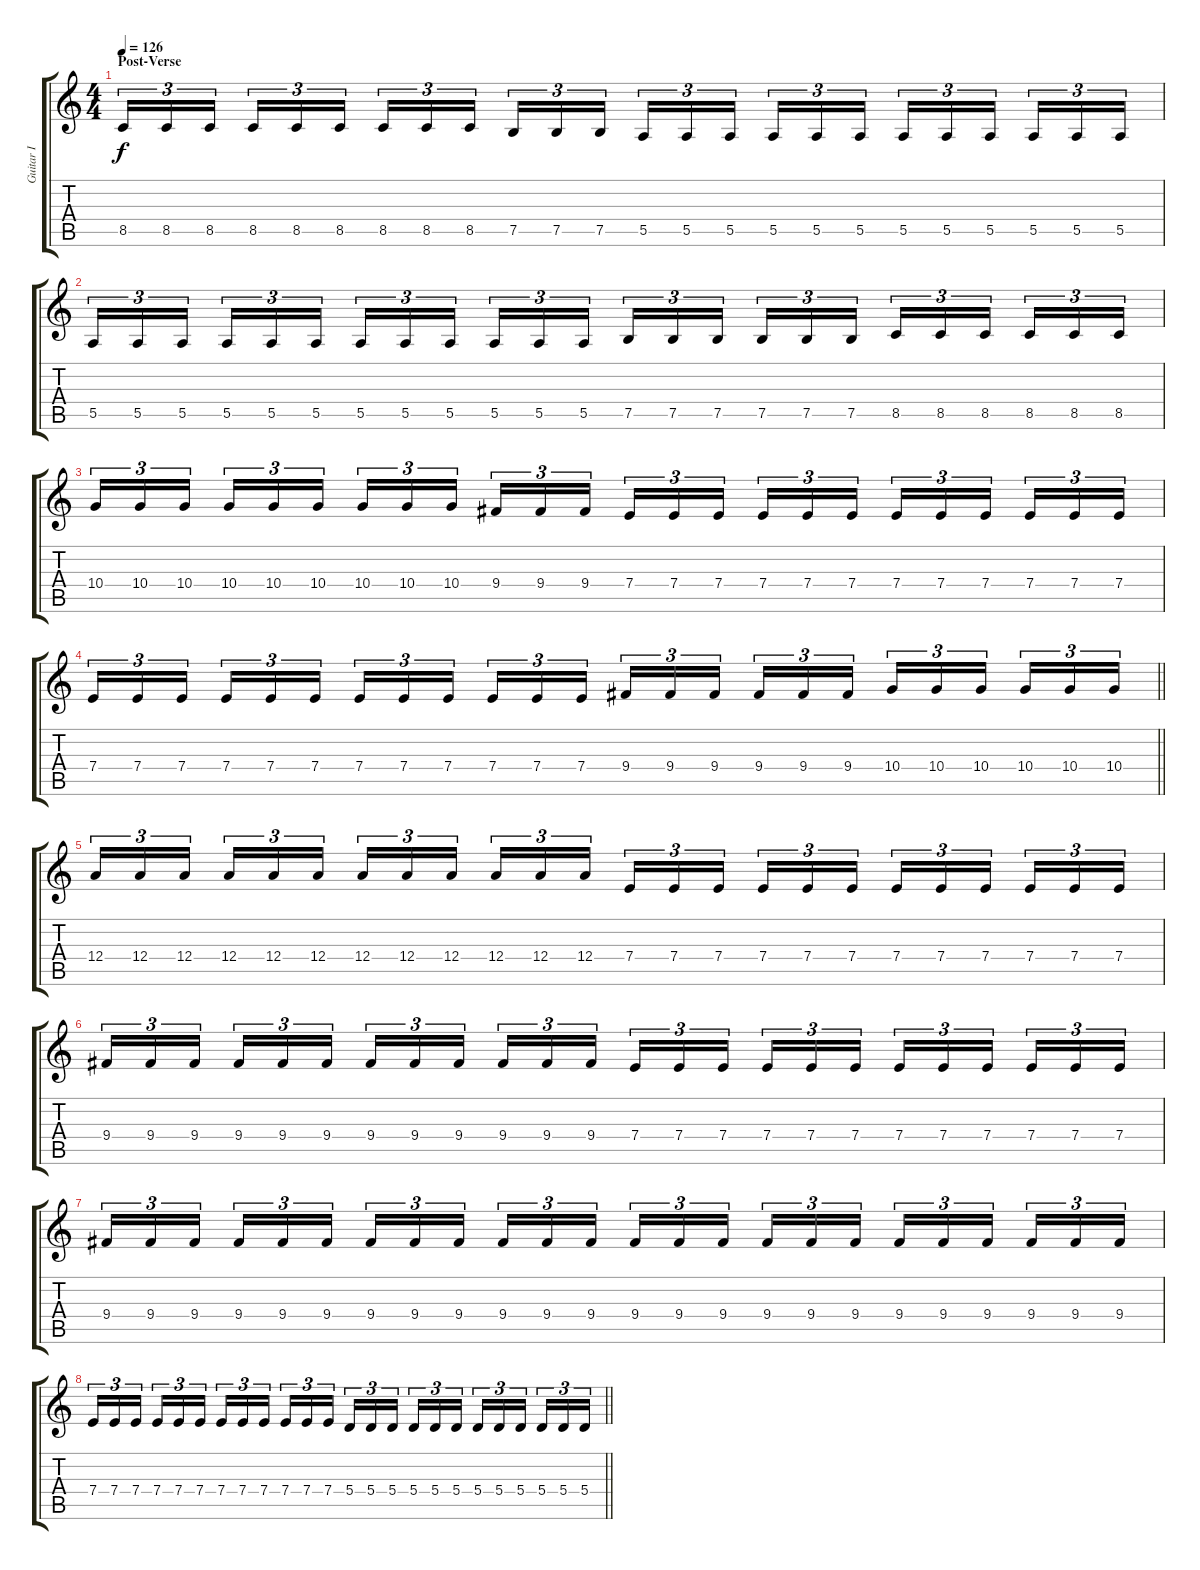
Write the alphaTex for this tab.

\track ("Guitar I" "Guitar I") {instrument distortionguitar}
\staff {score tabs}
\tuning (B3 Gb3 D3 A2 E2 B1) {hide}
\ts (4 4)
\section ("" "Post-Verse")
\tempo 126
\clef g2
\ks c
8.5.16{tu (3 2) dy f} 8.5.16{tu (3 2)} 8.5.16{tu (3 2) beam splitsecondary} 8.5.16{tu (3 2)} 8.5.16{tu (3 2)} 8.5.16{tu (3 2)} 8.5.16{tu (3 2)} 8.5.16{tu (3 2)} 8.5.16{tu (3 2) beam splitsecondary} 7.5.16{tu (3 2)} 7.5.16{tu (3 2)} 7.5.16{tu (3 2)} 5.5.16{tu (3 2)} 5.5.16{tu (3 2)} 5.5.16{tu (3 2) beam splitsecondary} 5.5.16{tu (3 2)} 5.5.16{tu (3 2)} 5.5.16{tu (3 2)} 5.5.16{tu (3 2)} 5.5.16{tu (3 2)} 5.5.16{tu (3 2) beam splitsecondary} 5.5.16{tu (3 2)} 5.5.16{tu (3 2)} 5.5.16{tu (3 2)} |
5.5.16{tu (3 2)} 5.5.16{tu (3 2)} 5.5.16{tu (3 2) beam splitsecondary} 5.5.16{tu (3 2)} 5.5.16{tu (3 2)} 5.5.16{tu (3 2)} 5.5.16{tu (3 2)} 5.5.16{tu (3 2)} 5.5.16{tu (3 2) beam splitsecondary} 5.5.16{tu (3 2)} 5.5.16{tu (3 2)} 5.5.16{tu (3 2)} 7.5.16{tu (3 2)} 7.5.16{tu (3 2)} 7.5.16{tu (3 2) beam splitsecondary} 7.5.16{tu (3 2)} 7.5.16{tu (3 2)} 7.5.16{tu (3 2)} 8.5.16{tu (3 2)} 8.5.16{tu (3 2)} 8.5.16{tu (3 2) beam splitsecondary} 8.5.16{tu (3 2)} 8.5.16{tu (3 2)} 8.5.16{tu (3 2)} |
10.4.16{tu (3 2)} 10.4.16{tu (3 2)} 10.4.16{tu (3 2) beam splitsecondary} 10.4.16{tu (3 2)} 10.4.16{tu (3 2)} 10.4.16{tu (3 2)} 10.4.16{tu (3 2)} 10.4.16{tu (3 2)} 10.4.16{tu (3 2) beam splitsecondary} 9.4.16{tu (3 2)} 9.4.16{tu (3 2)} 9.4.16{tu (3 2)} 7.4.16{tu (3 2)} 7.4.16{tu (3 2)} 7.4.16{tu (3 2) beam splitsecondary} 7.4.16{tu (3 2)} 7.4.16{tu (3 2)} 7.4.16{tu (3 2)} 7.4.16{tu (3 2)} 7.4.16{tu (3 2)} 7.4.16{tu (3 2) beam splitsecondary} 7.4.16{tu (3 2)} 7.4.16{tu (3 2)} 7.4.16{tu (3 2)} |
\barLineRight lightlight
7.4.16{tu (3 2)} 7.4.16{tu (3 2)} 7.4.16{tu (3 2) beam splitsecondary} 7.4.16{tu (3 2)} 7.4.16{tu (3 2)} 7.4.16{tu (3 2)} 7.4.16{tu (3 2)} 7.4.16{tu (3 2)} 7.4.16{tu (3 2) beam splitsecondary} 7.4.16{tu (3 2)} 7.4.16{tu (3 2)} 7.4.16{tu (3 2)} 9.4.16{tu (3 2)} 9.4.16{tu (3 2)} 9.4.16{tu (3 2) beam splitsecondary} 9.4.16{tu (3 2)} 9.4.16{tu (3 2)} 9.4.16{tu (3 2)} 10.4.16{tu (3 2)} 10.4.16{tu (3 2)} 10.4.16{tu (3 2) beam splitsecondary} 10.4.16{tu (3 2)} 10.4.16{tu (3 2)} 10.4.16{tu (3 2)} |
\section ("" "")
12.4.16{tu (3 2)} 12.4.16{tu (3 2)} 12.4.16{tu (3 2) beam splitsecondary} 12.4.16{tu (3 2)} 12.4.16{tu (3 2)} 12.4.16{tu (3 2)} 12.4.16{tu (3 2)} 12.4.16{tu (3 2)} 12.4.16{tu (3 2) beam splitsecondary} 12.4.16{tu (3 2)} 12.4.16{tu (3 2)} 12.4.16{tu (3 2)} 7.4.16{tu (3 2)} 7.4.16{tu (3 2)} 7.4.16{tu (3 2) beam splitsecondary} 7.4.16{tu (3 2)} 7.4.16{tu (3 2)} 7.4.16{tu (3 2)} 7.4.16{tu (3 2)} 7.4.16{tu (3 2)} 7.4.16{tu (3 2) beam splitsecondary} 7.4.16{tu (3 2)} 7.4.16{tu (3 2)} 7.4.16{tu (3 2)} |
9.4.16{tu (3 2)} 9.4.16{tu (3 2)} 9.4.16{tu (3 2) beam splitsecondary} 9.4.16{tu (3 2)} 9.4.16{tu (3 2)} 9.4.16{tu (3 2)} 9.4.16{tu (3 2)} 9.4.16{tu (3 2)} 9.4.16{tu (3 2) beam splitsecondary} 9.4.16{tu (3 2)} 9.4.16{tu (3 2)} 9.4.16{tu (3 2)} 7.4.16{tu (3 2)} 7.4.16{tu (3 2)} 7.4.16{tu (3 2) beam splitsecondary} 7.4.16{tu (3 2)} 7.4.16{tu (3 2)} 7.4.16{tu (3 2)} 7.4.16{tu (3 2)} 7.4.16{tu (3 2)} 7.4.16{tu (3 2) beam splitsecondary} 7.4.16{tu (3 2)} 7.4.16{tu (3 2)} 7.4.16{tu (3 2)} |
9.4.16{tu (3 2)} 9.4.16{tu (3 2)} 9.4.16{tu (3 2) beam splitsecondary} 9.4.16{tu (3 2)} 9.4.16{tu (3 2)} 9.4.16{tu (3 2)} 9.4.16{tu (3 2)} 9.4.16{tu (3 2)} 9.4.16{tu (3 2) beam splitsecondary} 9.4.16{tu (3 2)} 9.4.16{tu (3 2)} 9.4.16{tu (3 2)} 9.4.16{tu (3 2)} 9.4.16{tu (3 2)} 9.4.16{tu (3 2) beam splitsecondary} 9.4.16{tu (3 2)} 9.4.16{tu (3 2)} 9.4.16{tu (3 2)} 9.4.16{tu (3 2)} 9.4.16{tu (3 2)} 9.4.16{tu (3 2) beam splitsecondary} 9.4.16{tu (3 2)} 9.4.16{tu (3 2)} 9.4.16{tu (3 2)} |
\barLineRight lightlight
7.4.16{tu (3 2)} 7.4.16{tu (3 2)} 7.4.16{tu (3 2) beam splitsecondary} 7.4.16{tu (3 2)} 7.4.16{tu (3 2)} 7.4.16{tu (3 2)} 7.4.16{tu (3 2)} 7.4.16{tu (3 2)} 7.4.16{tu (3 2) beam splitsecondary} 7.4.16{tu (3 2)} 7.4.16{tu (3 2)} 7.4.16{tu (3 2)} 5.4.16{tu (3 2)} 5.4.16{tu (3 2)} 5.4.16{tu (3 2) beam splitsecondary} 5.4.16{tu (3 2)} 5.4.16{tu (3 2)} 5.4.16{tu (3 2)} 5.4.16{tu (3 2)} 5.4.16{tu (3 2)} 5.4.16{tu (3 2) beam splitsecondary} 5.4.16{tu (3 2)} 5.4.16{tu (3 2)} 5.4.16{tu (3 2)}
